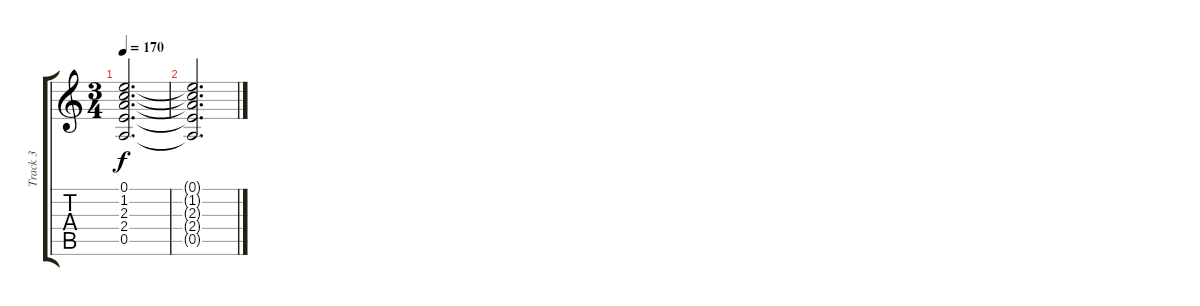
\track ("Track 3" "Track 3") {instrument electricguitarjazz}
\staff {score tabs}
\tuning (E4 B3 G3 D3 A2 D2) {hide}
\ts (3 4)
\tempo 170
\clef g2
\ks c
(0.1{t} 1.2{t} 2.3{t} 2.4{t} 0.5{t}).2{d dy f} |
(0.1{t} 1.2{t} 2.3{t} 2.4{t} 0.5{t}).2{d}
